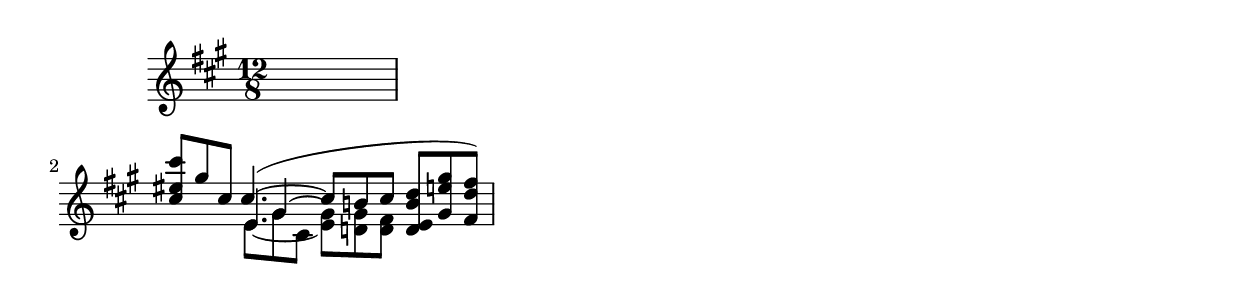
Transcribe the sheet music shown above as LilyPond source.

%...+....1....+....2....+....3....+....4....+....5....+....6....+....7....+....

\version "2.24.0"
\language "english"

%%% Scheme

affect-TieColumn =
#(define-music-function (offsets)(list?)
#{
  \once
    \override TieColumn.after-line-breaking =
      #(lambda (grob)
        (let* ((ties (ly:grob-array->list (ly:grob-object grob 'ties)))
               (c-ps
                 (map
                   (lambda (tie) (ly:grob-property tie 'control-points))
                   ties)))

      (define (offset-control-points coords offsets)
       (if (null? offsets)
           (car c-ps)
           (map
             (lambda (x y) (coord-translate x y))
             coords offsets)))

       (define (help offs pts new-pts)
         (if (null? offs)
             (reverse new-pts)
             (help (cdr offs) (cdr pts)
               (cons (offset-control-points (car pts) (car offs)) new-pts))))

      (for-each
         (lambda (tie cpts) (ly:grob-set-property! tie 'control-points cpts))
         ties
         (help offsets c-ps '()))))
#})

%%% Definitions

tieWaitOn = \set tieWaitForNote = ##t
tieWaitOff = \set tieWaitForNote = ##f

%%% Positions and Shapes

tieColumnA =
  \affect-TieColumn #'(
                        ((0 . 0) (0 . -2) (0 . -1) (0 . 0))  ;; bottom
                        ((0 . 0) (0 . 0) (-1 . 0) (-1 . 0)) ;; top
                      )

hShiftA = \once \override NoteColumn.force-hshift = 0
hShiftB = \once \override NoteColumn.force-hshift = -0.25

%%% Music

global = {
  \time 12/8
  \key a \major
  \set Staff.extraNatural = ##f
}

rightHandUpper = \relative {
  \voiceOne 
  s1.| \break
  <cs'' es cs'>8 gs' cs,  \voiceOne \hShiftB cs4.~(  cs8 b! cs  <d, e b' d>
    <gs e' gs> <fs d' fs>) |
  
}

rightHandLower = \relative {
  \voiceFour 
  s1. | \break
  s4. \voiceOne \tieWaitOn
    << 
      { \hShiftA e'4.*1/3~ gs4^~ \tieColumnA } 
      \new Voice { \mergeDifferentlyDottedOn \voiceFour e8 gs cs, } 
    >>
    \voiceFour <e gs> \tieWaitOff <d! gs> <d fs>  s4. |
  
}

rightHand = {
  \global
  \mergeDifferentlyDottedOn
  <<
    \new Voice \rightHandUpper
    \new Voice \rightHandLower
  >>
}

%%% Output

\paper {
  ragged-right = ##t
}

\score { 
  \keepWithTag #'layout
  \new PianoStaff <<
    \new Staff = "upper" \rightHand
  >>
  \layout {}
}
